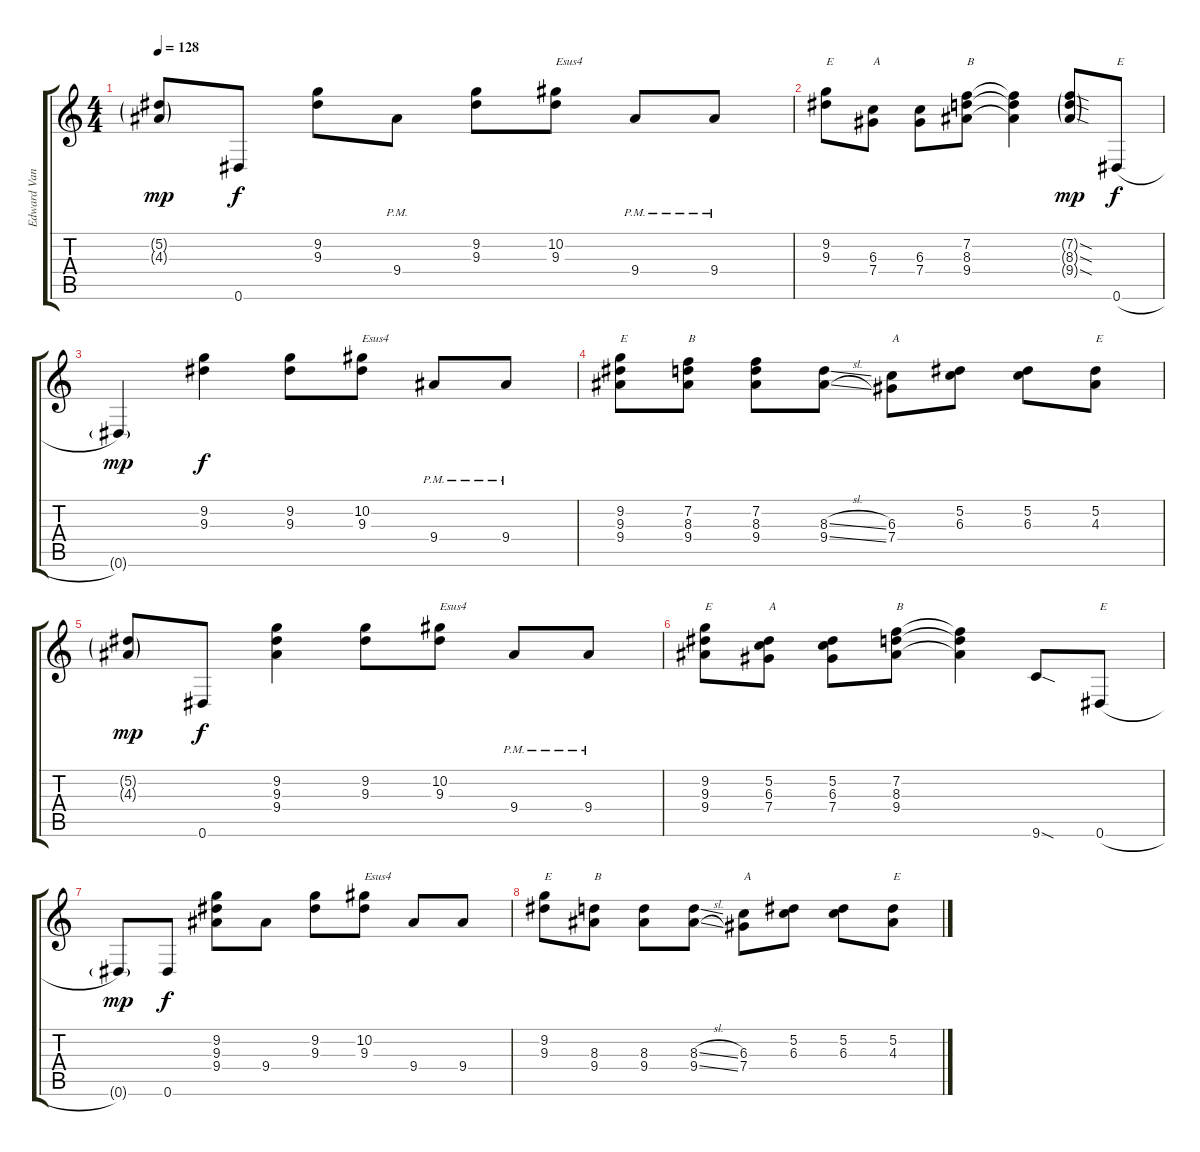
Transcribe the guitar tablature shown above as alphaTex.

\track ("Edward Van Halen" "Edward Van") {instrument overdrivenguitar}
\staff {score tabs}
\tuning (Eb4 Bb3 Gb3 Db3 Ab2 Eb2) {hide}
\ts (4 4)
\tempo 128
\clef g2
\ks c
(5.2{g} 4.3{g}).8{dy mp} 0.6.8{dy f} (9.2 9.3).8 9.4{pm}.8 (9.2 9.3).8 (10.2 9.3).8{txt "Esus4"} 9.4{pm}.8 9.4{pm}.8 |
(9.2 9.3).8{txt "E"} (6.3 7.4).8{txt "A"} (6.3 7.4).8 (7.2 8.3 9.4).8{txt "B"} (7.2{t} 8.3{t} 9.4{t}).4 (7.2{sod g} 8.3{sod g} 9.4{sod g}).8{dy mp} 0.6{h}.8{txt "E" dy f} |
0.6{g}.4{dy mp} (9.2 9.3).4{dy f} (9.2 9.3).8 (10.2 9.3).8{txt "Esus4"} 9.4{pm}.8 9.4{pm}.8 |
(9.2 9.3 9.4).8{txt "E" volume 2} (7.2 8.3 9.4).8{txt "B"} (7.2 8.3 9.4).8 (8.3{sl} 9.4{sl}).8 (6.3 7.4).8{txt "A"} (5.2 6.3).8 (5.2 6.3).8 (5.2 4.3).8{txt "E"} |
(5.2{g} 4.3{g}).8{dy mp} 0.6.8{dy f} (9.2 9.3 9.4).4 (9.2 9.3).8 (10.2 9.3).8{txt "Esus4"} 9.4{pm}.8 9.4{pm}.8 |
(9.2 9.3 9.4).8{txt "E"} (5.2 6.3 7.4).8{txt "A"} (5.2 6.3 7.4).8 (7.2 8.3 9.4).8{txt "B"} (7.2{t} 8.3{t} 9.4{t}).4 9.6{sod}.8 0.6{h}.8{txt "E"} |
0.6{g}.8{dy mp} 0.6.8{dy f} (9.2 9.3 9.4).8 9.4.8 (9.2 9.3).8 (10.2 9.3).8{txt "Esus4"} 9.4.8 9.4.8 |
(9.2 9.3).8{txt "E" volume 0} (8.3 9.4).8{txt "B"} (8.3 9.4).8 (8.3{sl} 9.4{sl}).8 (6.3 7.4).8{txt "A"} (5.2 6.3).8 (5.2 6.3).8 (5.2 4.3).8{txt "E"}
